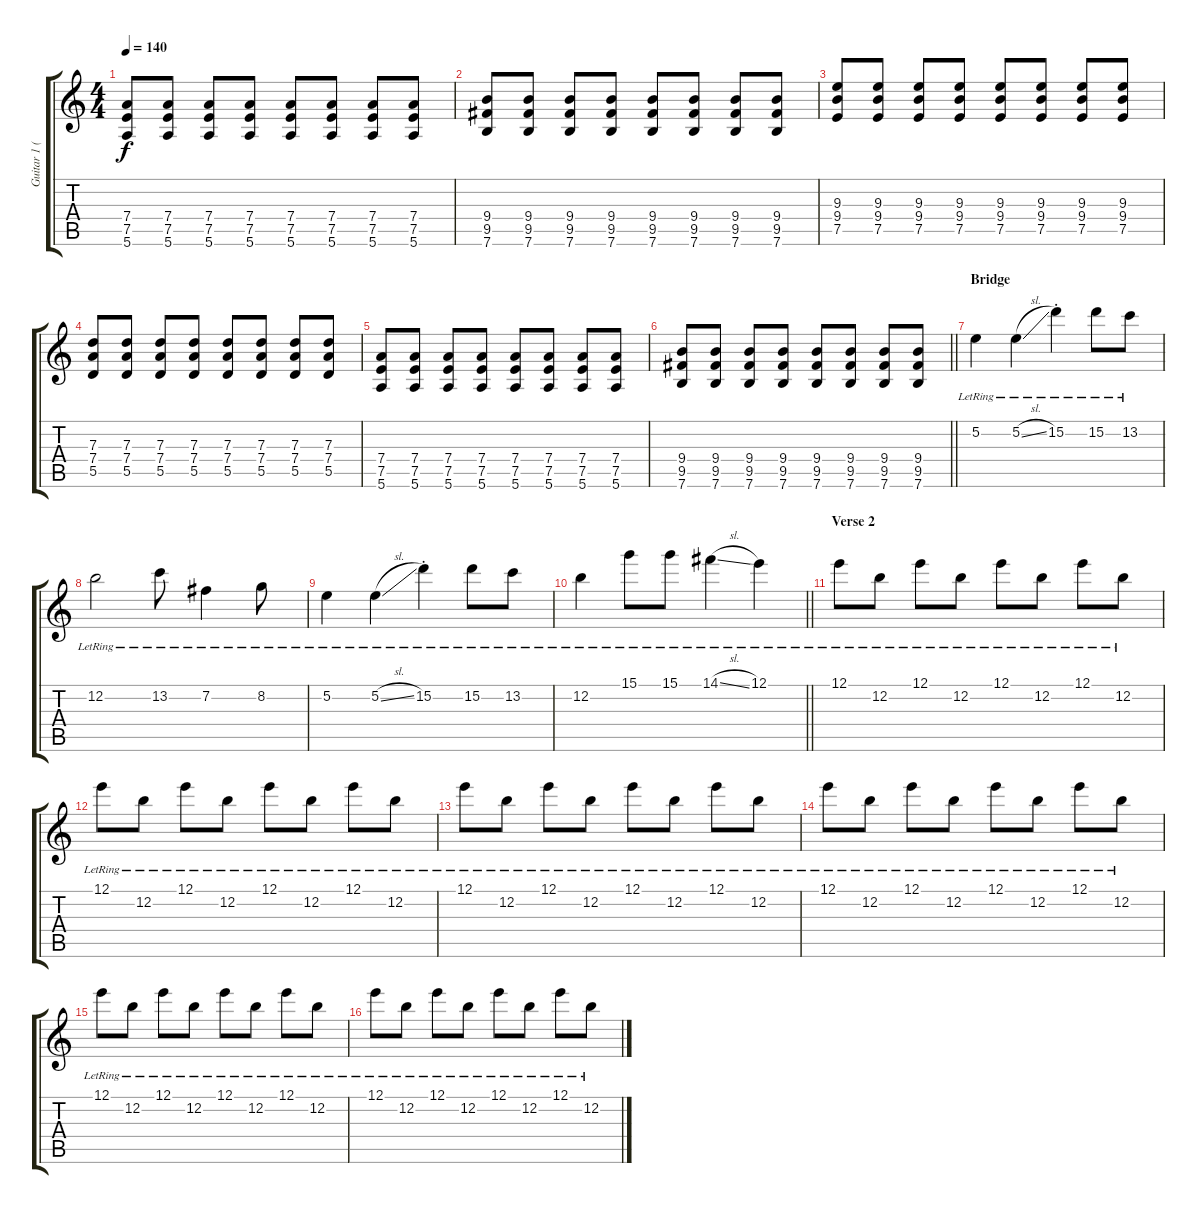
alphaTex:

\track ("Guitar 1 (Ross)" "Guitar 1 (") {instrument overdrivenguitar}
\staff {score tabs}
\tuning (E4 B3 G3 D3 A2 E2) {hide}
\ts (4 4)
\tempo 140
\clef g2
\ks c
(7.4 7.5 5.6).8{dy f} (7.4 7.5 5.6).8 (7.4 7.5 5.6).8 (7.4 7.5 5.6).8 (7.4 7.5 5.6).8 (7.4 7.5 5.6).8 (7.4 7.5 5.6).8 (7.4 7.5 5.6).8 |
(9.4 9.5 7.6).8 (9.4 9.5 7.6).8 (9.4 9.5 7.6).8 (9.4 9.5 7.6).8 (9.4 9.5 7.6).8 (9.4 9.5 7.6).8 (9.4 9.5 7.6).8 (9.4 9.5 7.6).8 |
(9.3 9.4 7.5).8 (9.3 9.4 7.5).8 (9.3 9.4 7.5).8 (9.3 9.4 7.5).8 (9.3 9.4 7.5).8 (9.3 9.4 7.5).8 (9.3 9.4 7.5).8 (9.3 9.4 7.5).8 |
(7.3 7.4 5.5).8 (7.3 7.4 5.5).8 (7.3 7.4 5.5).8 (7.3 7.4 5.5).8 (7.3 7.4 5.5).8 (7.3 7.4 5.5).8 (7.3 7.4 5.5).8 (7.3 7.4 5.5).8 |
(7.4 7.5 5.6).8 (7.4 7.5 5.6).8 (7.4 7.5 5.6).8 (7.4 7.5 5.6).8 (7.4 7.5 5.6).8 (7.4 7.5 5.6).8 (7.4 7.5 5.6).8 (7.4 7.5 5.6).8 |
\barLineRight lightlight
(9.4 9.5 7.6).8 (9.4 9.5 7.6).8 (9.4 9.5 7.6).8 (9.4 9.5 7.6).8 (9.4 9.5 7.6).8 (9.4 9.5 7.6).8 (9.4 9.5 7.6).8 (9.4 9.5 7.6).8 |
\section ("" "Bridge")
5.2{lr}.4 5.2{sl lr}.4 15.2{st lr}.4 15.2{lr}.8 13.2{lr}.8 |
12.2{lr}.2 13.2{lr}.8 7.2{lr}.4 8.2{lr}.8 |
5.2{lr}.4 5.2{sl lr}.4 15.2{st lr}.4 15.2{lr}.8 13.2{lr}.8 |
\barLineRight lightlight
12.2{lr}.4 15.1{lr}.8 15.1{lr}.8 14.1{sl lr}.4 12.1{lr}.4 |
\section ("" "Verse 2")
12.1{lr}.8{instrument electricguitarclean} 12.2{lr}.8 12.1{lr}.8 12.2{lr}.8 12.1{lr}.8 12.2{lr}.8 12.1{lr}.8 12.2{lr}.8 |
12.1{lr}.8 12.2{lr}.8 12.1{lr}.8 12.2{lr}.8 12.1{lr}.8 12.2{lr}.8 12.1{lr}.8 12.2{lr}.8 |
12.1{lr}.8 12.2{lr}.8 12.1{lr}.8 12.2{lr}.8 12.1{lr}.8 12.2{lr}.8 12.1{lr}.8 12.2{lr}.8 |
12.1{lr}.8 12.2{lr}.8 12.1{lr}.8 12.2{lr}.8 12.1{lr}.8 12.2{lr}.8 12.1{lr}.8 12.2{lr}.8 |
12.1{lr}.8 12.2{lr}.8 12.1{lr}.8 12.2{lr}.8 12.1{lr}.8 12.2{lr}.8 12.1{lr}.8 12.2{lr}.8 |
12.1{lr}.8 12.2{lr}.8 12.1{lr}.8 12.2{lr}.8 12.1{lr}.8 12.2{lr}.8 12.1{lr}.8 12.2{lr}.8
